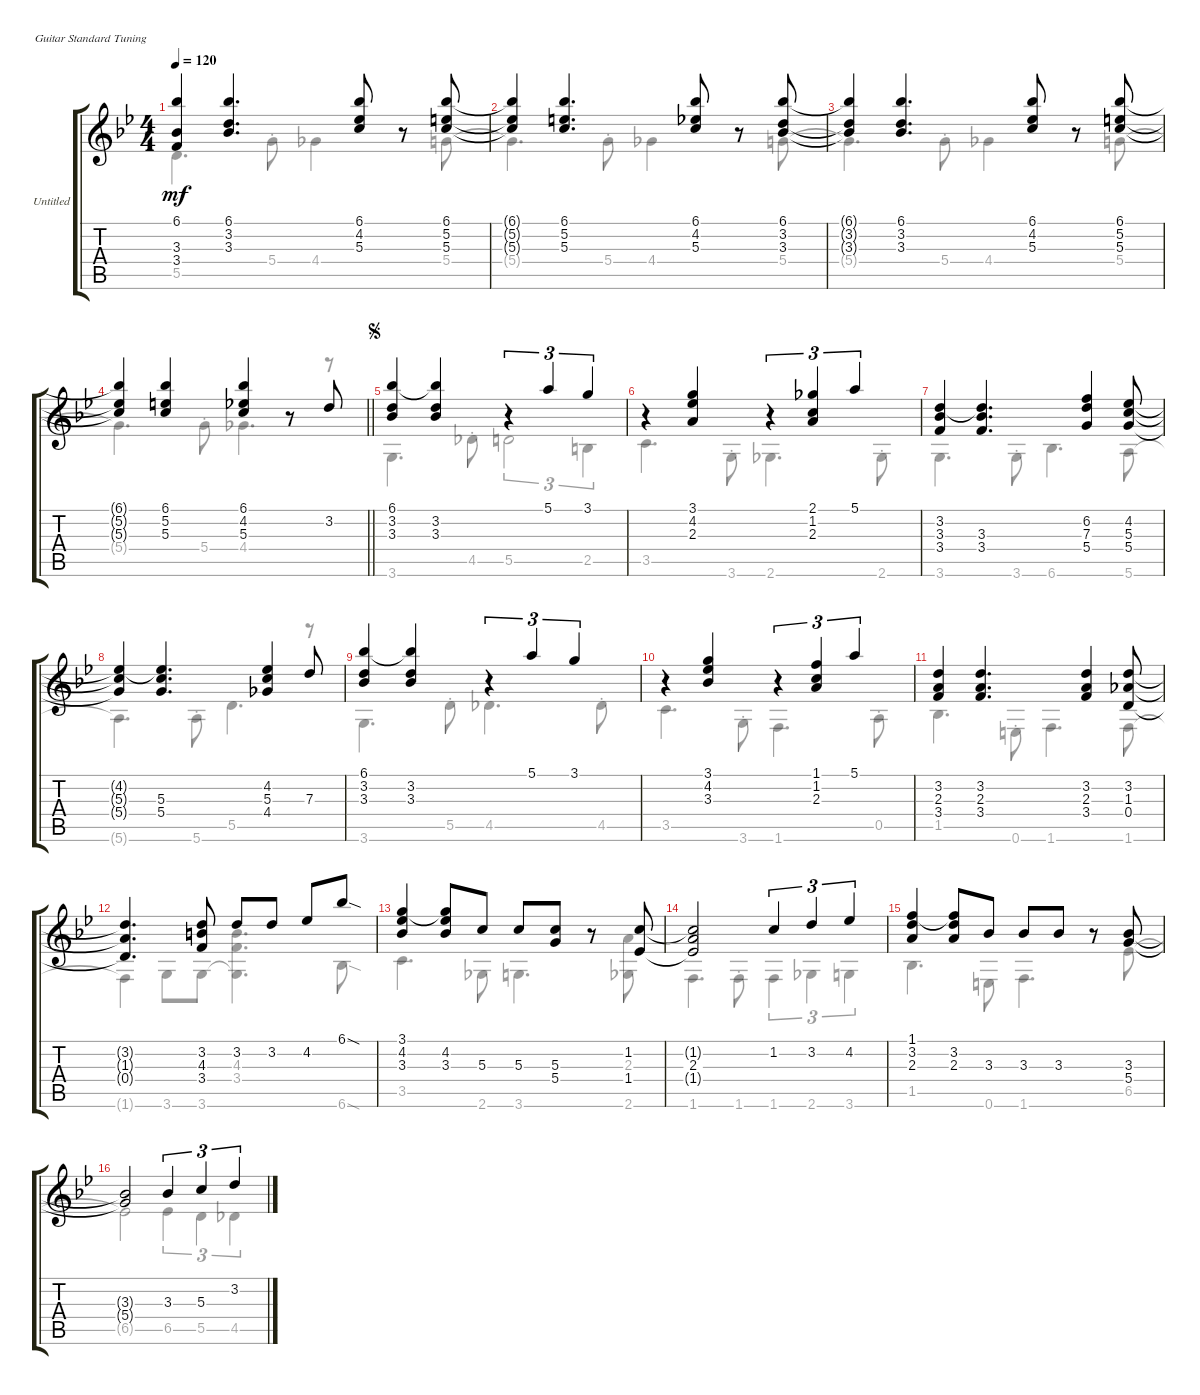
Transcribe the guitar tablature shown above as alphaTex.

\bracketExtendMode groupsimilarinstruments
\firstSystemTrackNameOrientation horizontal
\otherSystemsTrackNameOrientation horizontal
\track ("Untitled" "Untitled") {instrument acousticguitarnylon}
\staff {score tabs}
\tuning (E4 B3 G3 D3 A2 E2)
\voice
\ts (4 4)
\section ("" "")
\tempo 120
\clef g2
\ks gminor
(6.1 3.3 3.4).4{dy mf instrument acousticguitarnylon} (6.1 3.2 3.3).4{d} (6.1 4.2 5.3).8 r.8 (6.1 5.2 5.3).8 |
(6.1{t} 5.2{t} 5.3{t}).4 (6.1 5.2 5.3).4{d} (6.1 4.2 5.3).8 r.8 (6.1 3.2 3.3).8 |
(6.1{t} 3.2{t} 3.3{t}).4 (6.1 3.2 3.3).4{d} (6.1 4.2 5.3).8 r.8 (6.1 5.2 5.3).8 |
\barLineRight lightlight
(6.1{t} 5.2{t} 5.3{t}).4 (6.1 5.2 5.3).4 (6.1 4.2 5.3).4 r.8 3.2.8 |
\section ("" "")
\jump segno
(6.1 3.2 3.3).4 (6.1{t} 3.2 3.3).4 r.4{tu (3 2)} 5.1.4{tu (3 2)} 3.1.4{tu (3 2)} |
r.4 (3.1 4.2 2.3).4 r.4{tu (3 2)} (2.1 1.2 2.3).4{tu (3 2)} 5.1.4{tu (3 2)} |
(3.2 3.3 3.4).4 (3.2{t} 3.3 3.4).4{d} (6.2 7.3 5.4).4 (4.2 5.3 5.4).8 |
(4.2{t} 5.3{t} 5.4{t}).4 (4.2{t} 5.3 5.4).4{d} (4.2 5.3 4.4).4 7.3.8 |
\section ("" "")
(6.1 3.2 3.3).4 (6.1{t} 3.2 3.3).4 r.4{tu (3 2)} 5.1.4{tu (3 2)} 3.1.4{tu (3 2)} |
r.4 (3.1 4.2 3.3).4 r.4{tu (3 2)} (1.1 1.2 2.3).4{tu (3 2)} 5.1.4{tu (3 2)} |
(3.2 2.3 3.4).4 (3.2 2.3 3.4).4{d} (3.2 2.3 3.4).4 (3.2 1.3 0.4).8 |
(3.2{t} 1.3{t} 0.4{t}).4{d} (3.2 4.3 3.4).8 3.2.8 3.2.8 4.2.8 6.1{sod}.8 |
\section ("" "")
(3.1 4.2 3.3).4 (3.1{t} 4.2 3.3).8 5.3.8 5.3.8 (5.3 5.4).8 r.8 (1.2 1.4).8 |
(1.2{t} 2.3 1.4{t}).2 1.2.4{tu (3 2)} 3.2.4{tu (3 2)} 4.2.4{tu (3 2)} |
(1.1 3.2 2.3).4 (1.1{t} 3.2 2.3).8 3.3.8 3.3.8 3.3.8 r.8 (3.3 5.4).8 |
(3.3{t} 5.4{t}).2 3.3.4{tu (3 2)} 5.3.4{tu (3 2)} 3.2.4{tu (3 2)}
\voice
\clef g2
\ottava regular
\simile none
\ks gminor
5.5.4{d dy mf} 5.4{st}.8 4.4.4 r.8 5.4.8 |
5.4{t}.4{d} 5.4{st}.8 4.4.4 r.8 5.4.8 |
5.4{t}.4{d} 5.4{st}.8 4.4.4 r.8 5.4.8 |
\barLineRight lightlight
5.4{t}.4{d} 5.4{st}.8 4.4.4{d} r.8 |
3.6.4{d} 4.5{st}.8 5.5.2{tu (3 2)} 2.5.4{tu (3 2)} |
3.5.4{d} 3.6{st}.8 2.6.4{d} 2.6{st}.8 |
3.6.4{d} 3.6{st}.8 6.6.4{d} 5.6.8 |
5.6{t}.4{d} 5.6{st}.8 5.5.4{d} r.8 |
3.6.4{d} 5.5{st}.8 4.5.4{d} 4.5{st}.8 |
3.5.4{d} 3.6{st}.8 1.6.4{d} 0.5{st}.8 |
1.5.4{d} 0.6{st}.8 1.6.4{d} 1.6.8 |
1.6{t}.4 3.6.8 3.6.8 (4.3 3.4 3.6{t}).4{d} 6.6{sod}.8 |
3.5.4{d} 2.6.8 3.6.4{d} (2.3 2.6).8 |
1.6.4{d} 1.6{st}.8 1.6.4{tu (3 2)} 2.6.4{tu (3 2)} 3.6.4{tu (3 2)} |
1.5.4{d} 0.6.8 1.6.4{d} 6.5.8 |
6.5{t}.2 6.5.4{tu (3 2)} 5.5.4{tu (3 2)} 4.5.4{tu (3 2)}
